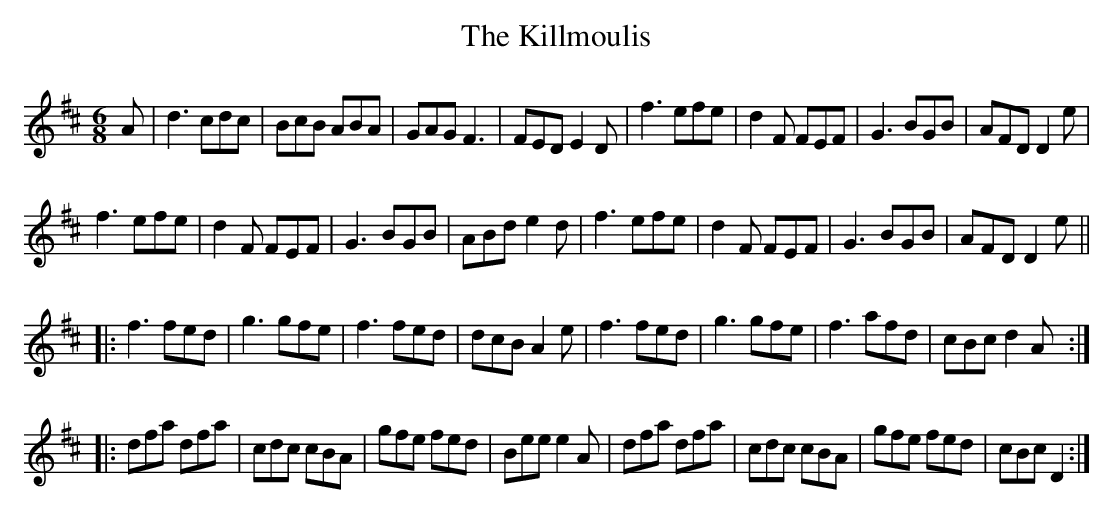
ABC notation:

X:1
T:The Killmoulis
M:6/8
L:1/8
K:D
A|d3 cdc|BcB ABA|GAG F3|FED E2D|\
f3 efe|d2F FEF|G3 BGB|AFD D2e|
f3 efe|d2F FEF|G3 BGB|ABd e2d|\
f3 efe|d2F FEF|G3 BGB|AFD D2e||
|:f3 fed|g3 gfe|f3 fed|dcB A2e|\
f3 fed|g3 gfe|f3 afd|cBc d2A:|
|:dfa dfa|cdc cBA|gfe fed|Bee e2A|\
dfa dfa|cdc cBA|gfe fed|cBc D2:|
